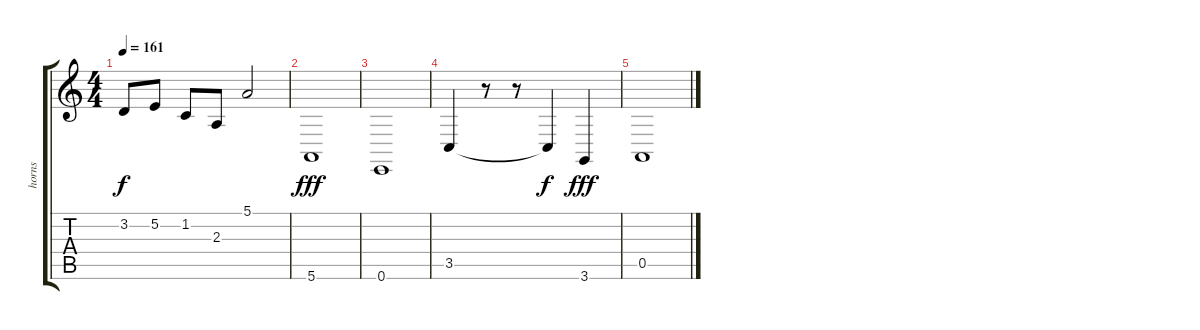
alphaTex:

\track ("horns" "horns") {instrument trumpet}
\staff {score tabs}
\tuning (E4 B3 G3 D3 A2 E2) {hide}
\ts (4 4)
\tempo 161
\clef g2
\ks c
3.2.8{dy f} 5.2.8 1.2.8 2.3.8 5.1.2 |
5.6.1{dy fff} |
0.6.1 |
3.5.4 r.8 r.8 3.5{t}.4{dy f} 3.6.4{dy fff} |
0.5.1
